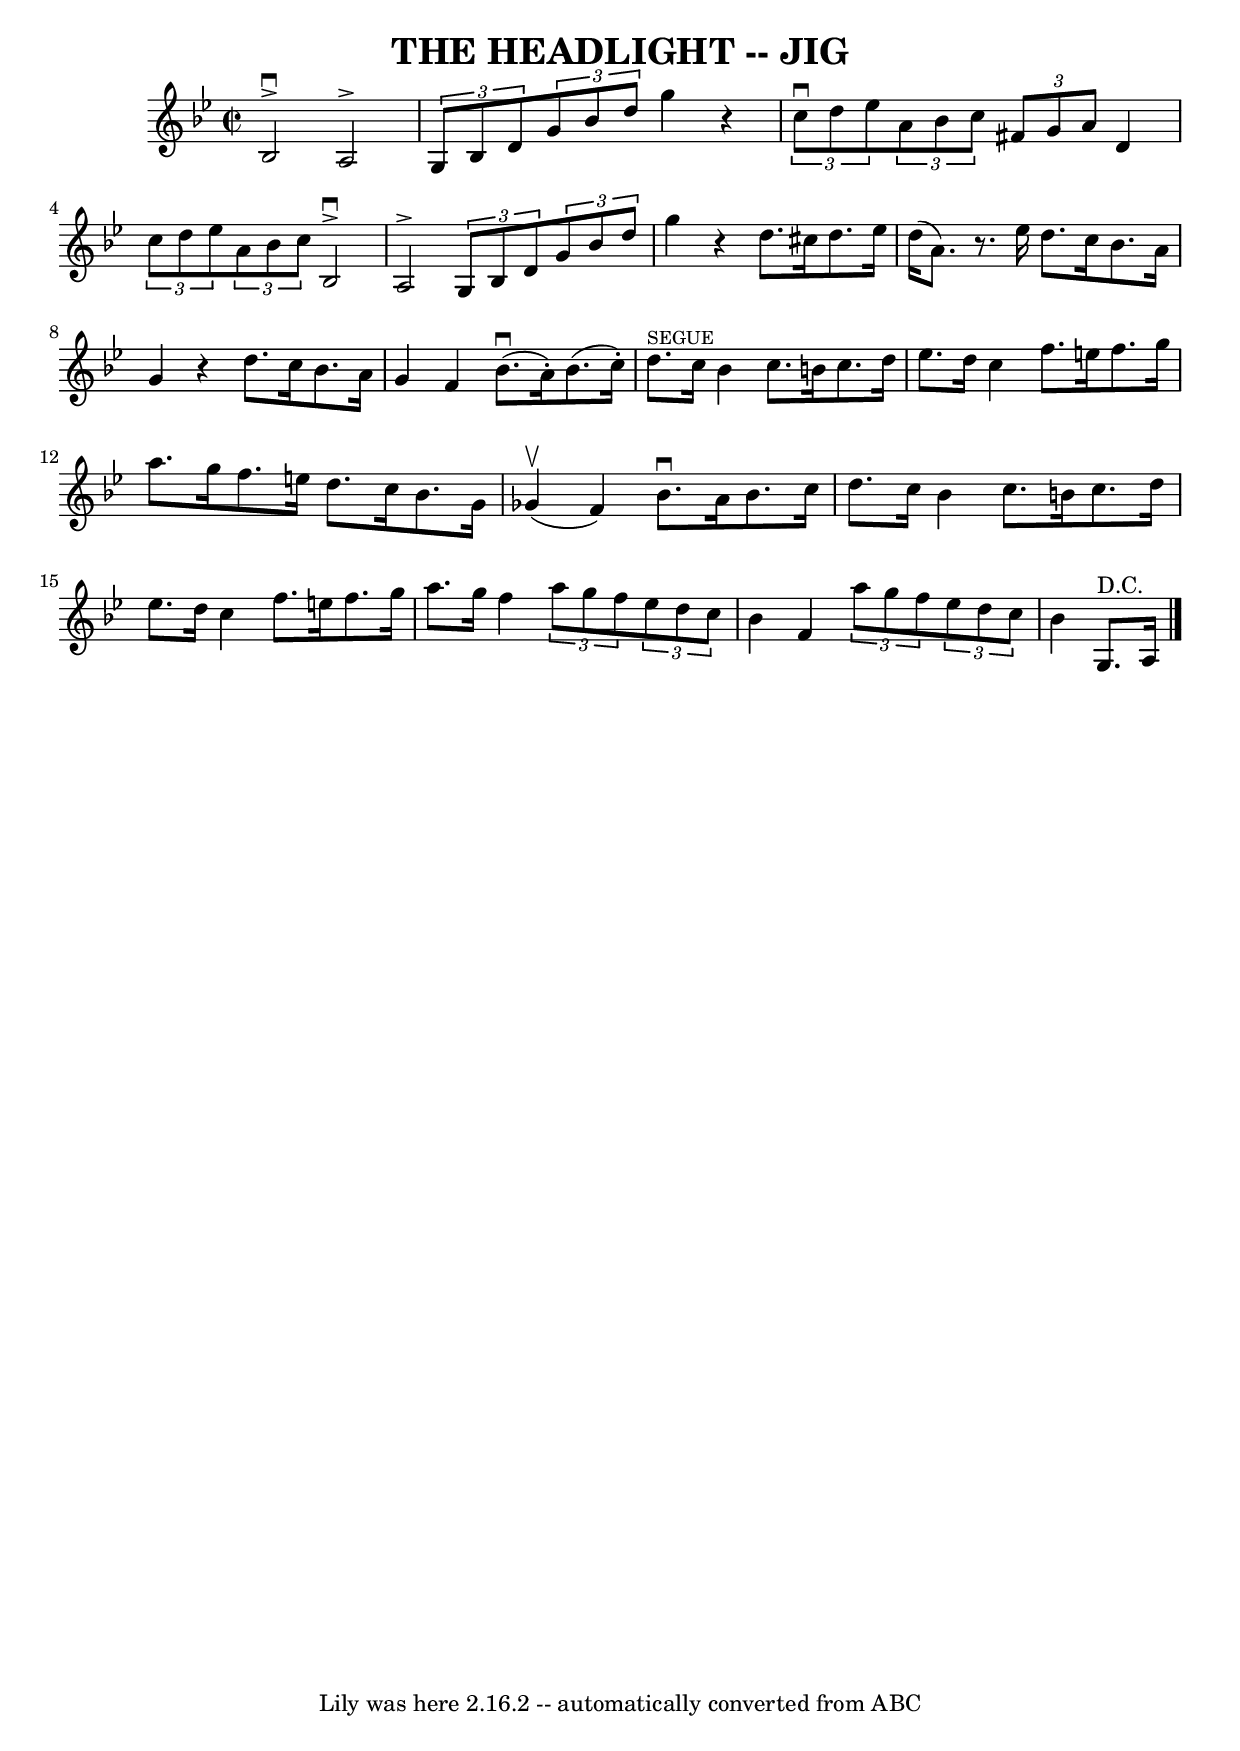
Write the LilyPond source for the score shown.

\version "2.16.2"
\include "Mammoth.ily"
\header {
  %% book = "Ryan's Mammoth Collection of Fiddle Tunes"
  crossRefNumber = "1"
  footnotes = ""
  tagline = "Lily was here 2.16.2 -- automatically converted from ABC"
  title = "THE HEADLIGHT -- JIG"

}
voicedefault =  {


  \override Staff.TimeSignature #'style = #'C
  \time 2/2 
  \key g \minor bes2^\downbow^\accent a2^\accent   |
  
  \times 2/3 { g8 bes8 d'8  
	     }   \times 2/3 { g'8 bes'8 d''8  
			    }   
  g''4    r4       |
  \times 2/3 { c''8^\downbow d''8 ees''8  
	     }   
  \times 2/3 { a'8 bes'8 c''8  
	     }   \times 2/3 { fis'8 g'8 a'8  
			    }  
  d'4    |
  \times 2/3 { c''8 d''8 ees''8  
	     }   \times 2/3 {   
	       a'8 bes'8 c''8  
	     }       |
  bes2^\downbow^\accent a2^\accent   
  |
  \times 2/3 { g8 bes8 d'8  
	     }   \times 2/3 { g'8 bes'8    
			      d''8  
			    } g''4    r4       |
  d''8. cis''16 d''8. ees''16    
  d''16 (a'8.)   r8. ees''16    |
  d''8. c''16 bes'8. a'16 
  g'4    r4   \bar ":|" d''8. c''16 bes'8. a'16 g'4 f'4    
  \bar "|."     \bar "|:" bes'8. (^\downbow a'16 -.) bes'8. (c''16 
  -.) d''8.^\segue c''16 bes'4    |
  c''8. b'16 c''8.  
  d''16 ees''8. d''16 c''4        |
  f''8. e''16 f''8.   
  g''16 a''8. g''16 f''8. e''16    |
  d''8. c''16    
  bes'8. g'16 ges'4 (^\upbow f'4)   |
  |
  bes'8. 
  ^\downbow a'16 bes'8. c''16 d''8. c''16 bes'4    |
  
  c''8. b'16 c''8. d''16 ees''8. d''16 c''4        |
  
  f''8. e''16 f''8. g''16 a''8. g''16 f''4    |
  
  \times 2/3 { a''8 g''8 f''8  
	     }   \times 2/3 { ees''8 d''8 c''8  

			    } bes'4 f'4    \bar ":|"   \times 2/3 { a''8 g''8 f''8  
								  }   
  \times 2/3 { ees''8 d''8 c''8  
	     } bes'4 g8.^"D.C." a16    
  \bar "|."   

}

\score{
  <<

    \context Staff="default"
    {
      \voicedefault 
      
    }

  >>
  \layout {
    
  }
  \midi {
  }

}
